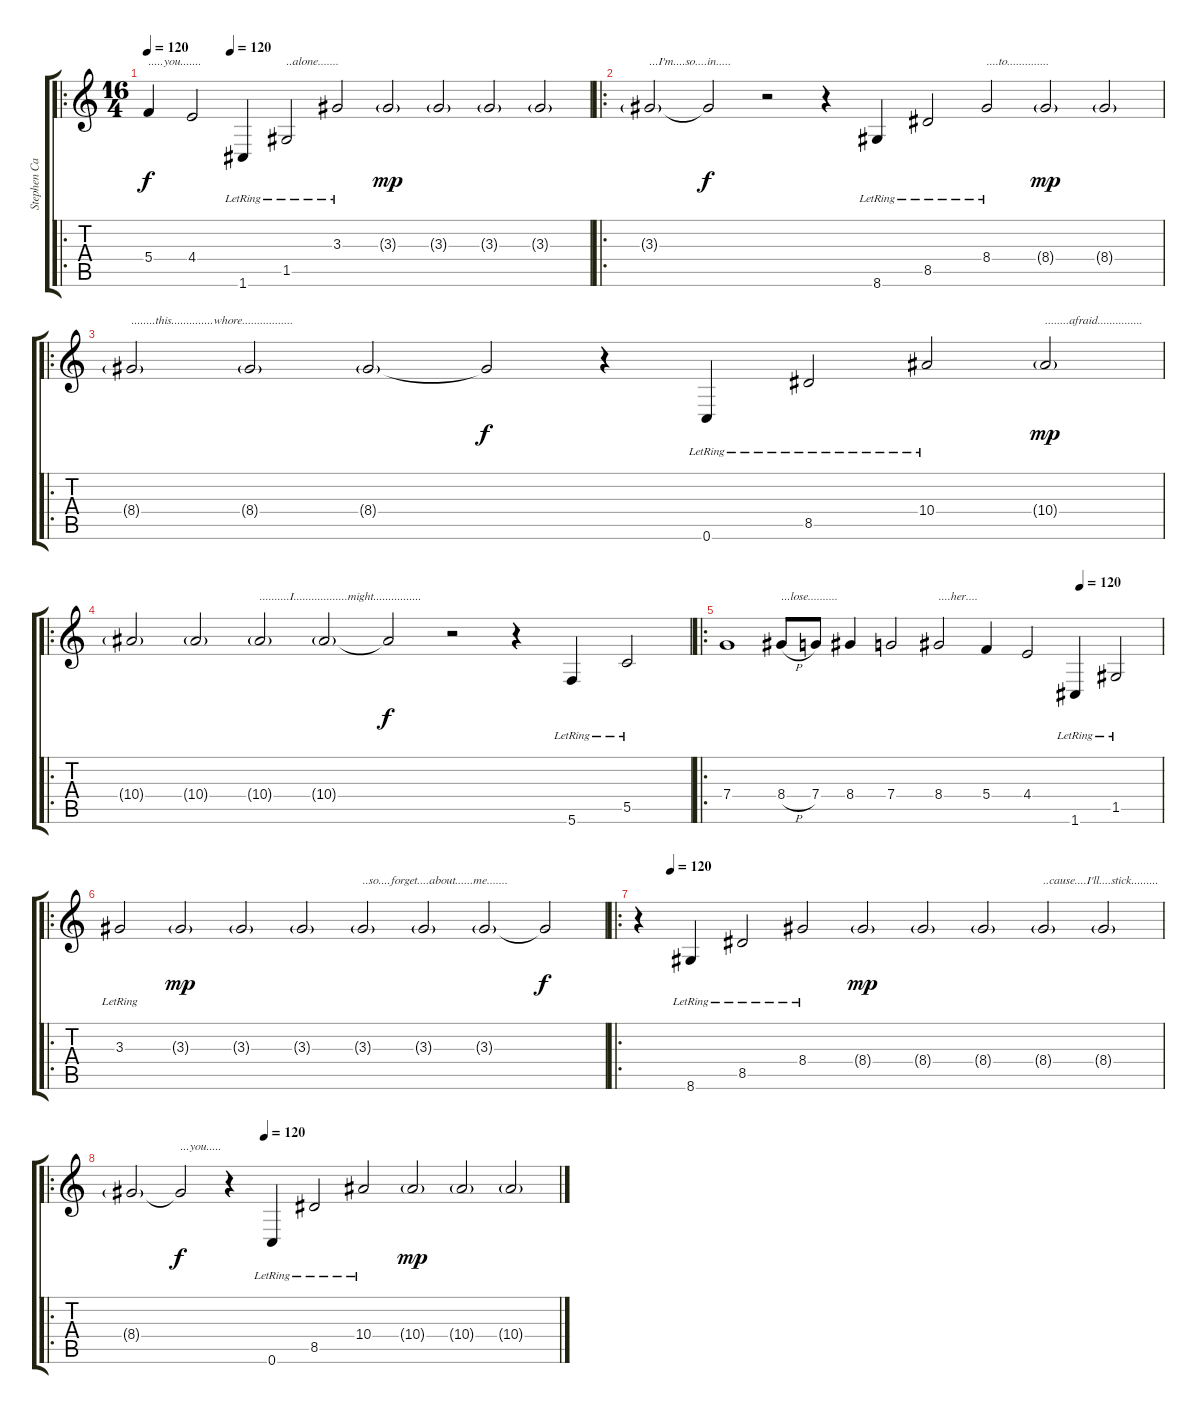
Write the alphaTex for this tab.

\track ("Stephen Carpenter" "Stephen Ca") {instrument distortionguitar}
\staff {score tabs}
\tuning (D4 A3 F3 C3 G2 C2) {hide}
\ro
\ts (16 4)
\tempo 120
\tempo (120 0.1875)
\clef g2
\ks c
5.4.4{txt ".....you......." dy f} 4.4.2 1.6{lr}.4{volume 14 instrument distortionguitar} 1.5{lr}.2{txt "..alone......."} 3.3{lr}.2 3.3{g}.2{dy mp} 3.3{g}.2 3.3{g}.2 3.3{g}.2 |
\ro
3.3{g}.2{txt "...I'm....so....in....."} 3.3{t}.2{dy f} r.2 r.4 8.6{lr}.4{volume 16 instrument distortionguitar} 8.5{lr}.2 8.4{lr}.2{txt "....to.............."} 8.4{g}.2{dy mp} 8.4{g}.2 |
\ro
8.4{g}.2{txt "........this..............whore................."} 8.4{g}.2 8.4{g}.2 8.4{t}.2{dy f} r.4 0.6{lr}.4{volume 16 instrument distortionguitar} 8.5{lr}.2 10.4{lr}.2 10.4{g}.2{txt "........afraid..............." dy mp} |
\ro
10.4{g}.2 10.4{g}.2 10.4{g}.2{txt "..........I..................might................"} 10.4{g}.2 10.4{t}.2{dy f} r.2 r.4 5.6{lr}.4{volume 16 instrument distortionguitar} 5.5{lr}.2 |
\ro
\tempo (120 0.8125)
7.4.1 8.4{h}.8{txt "...lose.........."} 7.4.8 8.4.4 7.4.2 8.4.2{txt "....her...."} 5.4.4 4.4.2 1.6{lr}.4{volume 16 instrument distortionguitar} 1.5{lr}.2 |
\ro
3.3{lr}.2 3.3{g}.2{dy mp} 3.3{g}.2 3.3{g}.2 3.3{g}.2{txt "..so....forget....about......me......."} 3.3{g}.2 3.3{g}.2 3.3{t}.2{dy f} |
\ro
\tempo (120 0.0625)
r.4 8.6{lr}.4{volume 16 instrument distortionguitar} 8.5{lr}.2 8.4{lr}.2 8.4{g}.2{dy mp} 8.4{g}.2 8.4{g}.2 8.4{g}.2{txt "..cause....I'll....stick........."} 8.4{g}.2 |
\ro
\tempo (120 0.3125)
8.4{g}.2 8.4{t}.2{txt "...you....." dy f} r.4 0.6{lr}.4{volume 16 instrument distortionguitar} 8.5{lr}.2 10.4{lr}.2 10.4{g}.2{dy mp} 10.4{g}.2 10.4{g}.2
